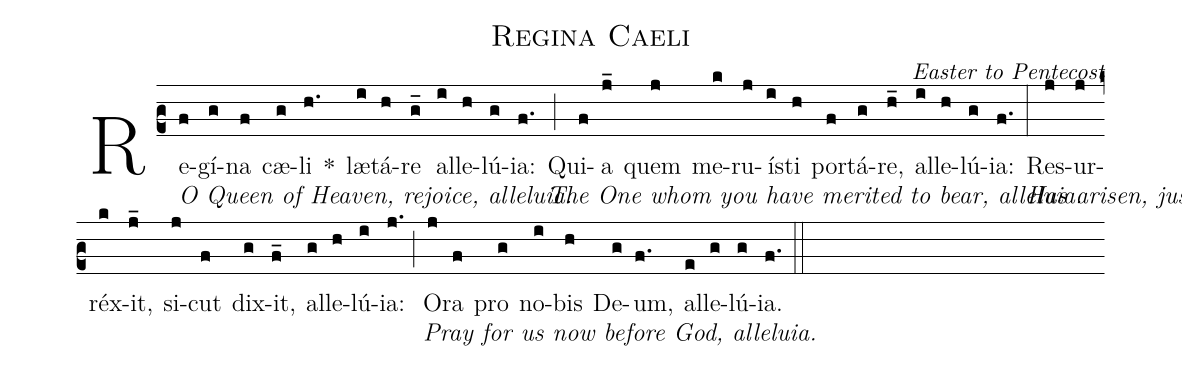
name: Regina Caeli;
commentary: Easter to Pentecost;
%%
(c2) Re[O Queen of Heaven, rejoice, alleluia.](f)gí(g)na(f) cæ(g)li(h.) *() læ(i)tá(h)re(g_) al(i)le(h)lú(g)ia:(f.) (;)
Qui[The One whom you have merited to bear, alleluia.](f)a(j_) quem(j) me(k)ru(j)ís(i)ti(h) por(f)tá(g)re,(h_) al(i)le(h)lú(g)ia:(f.) (:)
Res[Has arisen, just as he said, alleluia.](j)ur(j)réx(k)it,(j_) si(j)cut(f) dix(g)it,(f_) al(g)le(h)lú(i)ia:(j.) (;)
Or[Pray for us now before God, alleluia.](j)a(f) pro(g) no(i)bis(h) De(g)um,(f.) al(e)le(g)lú(g)ia.(f.) (::)
